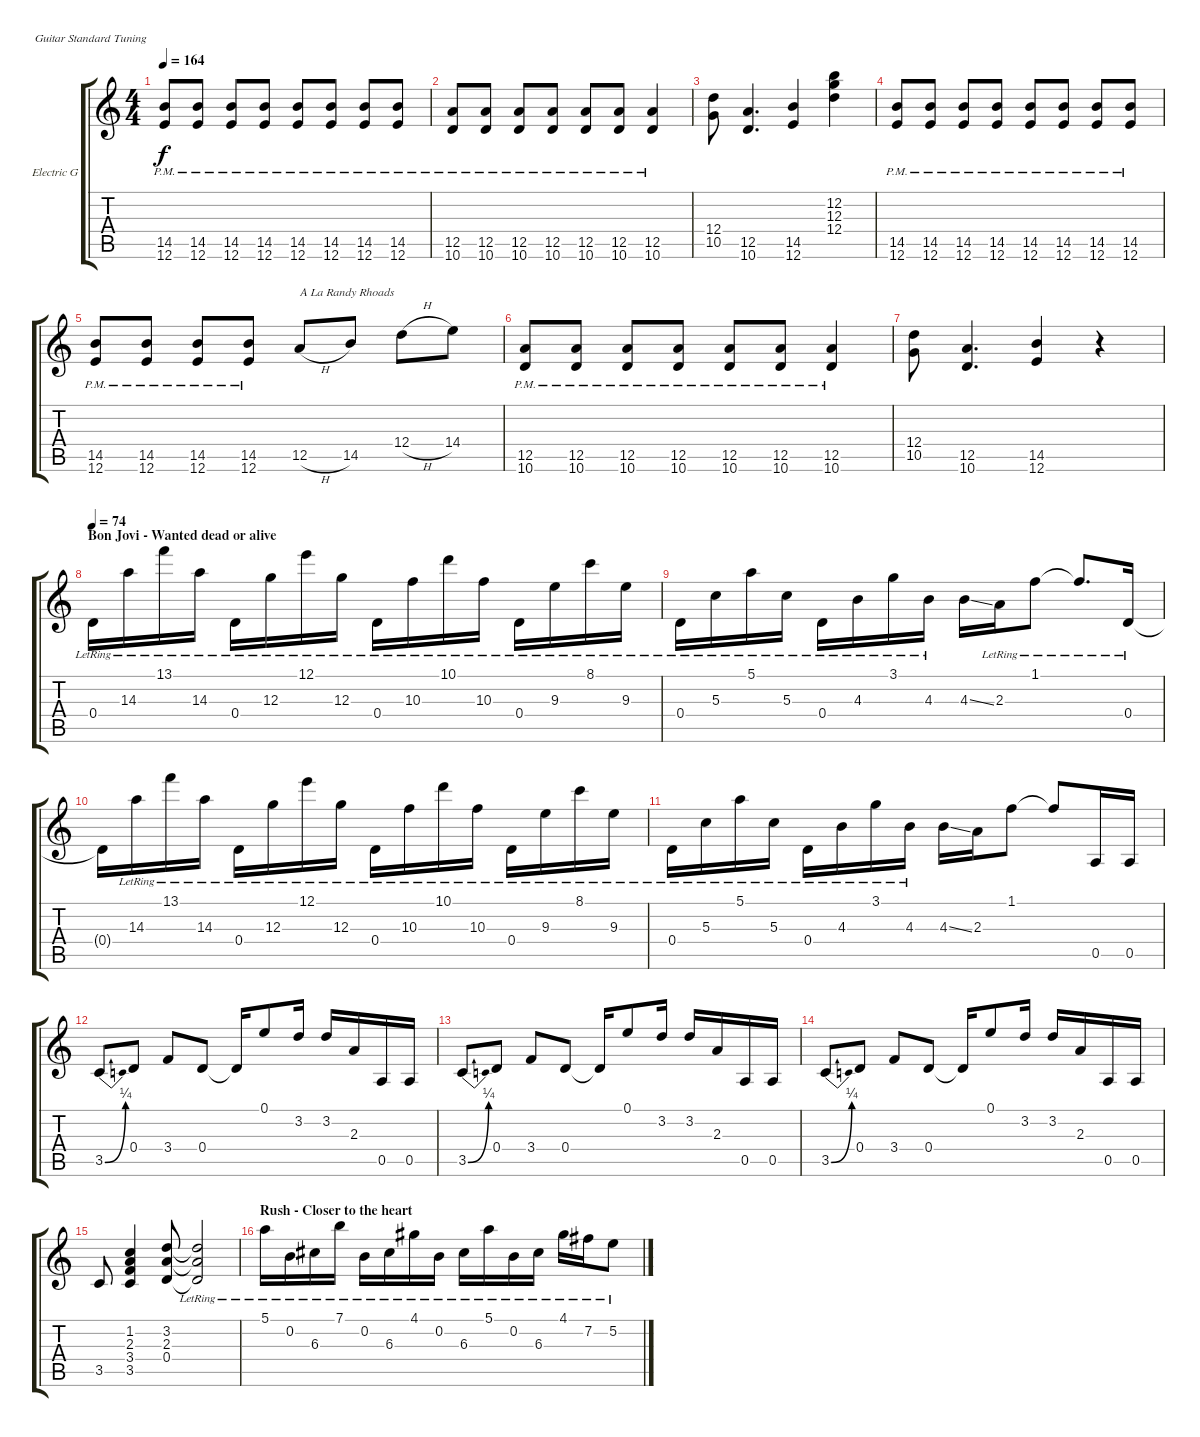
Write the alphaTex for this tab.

\defaultSystemsLayout 4
\bracketExtendMode groupsimilarinstruments
\firstSystemTrackNameOrientation horizontal
\otherSystemsTrackNameOrientation horizontal
\track ("Electric Guitar" "Electric G") {instrument electricguitarclean}
\staff {score tabs}
\tuning (E4 B3 G3 D3 A2 E2)
\ts (4 4)
\tempo 164
\clef g2
\ks c
(14.5{pm} 12.6).8{dy f} (14.5{pm} 12.6).8 (14.5{pm} 12.6).8 (14.5{pm} 12.6).8 (14.5{pm} 12.6).8 (14.5{pm} 12.6).8 (14.5{pm} 12.6).8 (14.5{pm} 12.6).8 |
(12.5{pm} 10.6).8 (12.5{pm} 10.6).8 (12.5{pm} 10.6).8 (12.5{pm} 10.6).8 (12.5{pm} 10.6).8 (12.5{pm} 10.6).8 (12.5{pm} 10.6).4 |
(12.4 10.5).8 (12.5 10.6).4{d} (14.5 12.6).4 (12.2 12.3 12.4).4 |
(14.5{pm} 12.6).8 (14.5{pm} 12.6).8 (14.5{pm} 12.6).8 (14.5{pm} 12.6).8 (14.5{pm} 12.6).8 (14.5{pm} 12.6).8 (14.5{pm} 12.6).8 (14.5{pm} 12.6).8 |
(14.5{pm} 12.6).8 (14.5{pm} 12.6).8 (14.5{pm} 12.6).8 (14.5{pm} 12.6).8 12.5{h}.8{txt "A La Randy Rhoads"} 14.5.8 12.4{h}.8 14.4.8 |
(12.5{pm} 10.6).8 (12.5{pm} 10.6).8 (12.5{pm} 10.6).8 (12.5{pm} 10.6).8 (12.5{pm} 10.6).8 (12.5{pm} 10.6).8 (12.5{pm} 10.6).4 |
(12.4 10.5).8 (12.5 10.6).4{d} (14.5 12.6).4 r.4 |
\section ("" "Bon Jovi - Wanted dead or alive")
\tempo 74
0.4{lr}.16 14.3{lr}.16 13.1{lr}.16 14.3{lr}.16 0.4{lr}.16 12.3{lr}.16 12.1{lr}.16 12.3{lr}.16 0.4{lr}.16 10.3{lr}.16 10.1{lr}.16 10.3{lr}.16 0.4{lr}.16 9.3{lr}.16 8.1{lr}.16 9.3{lr}.16 |
0.4{lr}.16 5.3{lr}.16 5.1{lr}.16 5.3{lr}.16 0.4{lr}.16 4.3{lr}.16 3.1{lr}.16 4.3{lr}.16 4.3{ss}.16 2.3{lr}.16 1.1{lr}.8 1.1{lr t}.8{d} 0.4{lr}.16 |
0.4{t}.16 14.3{lr}.16 13.1{lr}.16 14.3{lr}.16 0.4{lr}.16 12.3{lr}.16 12.1{lr}.16 12.3{lr}.16 0.4{lr}.16 10.3{lr}.16 10.1{lr}.16 10.3{lr}.16 0.4{lr}.16 9.3{lr}.16 8.1{lr}.16 9.3{lr}.16 |
0.4{lr}.16 5.3{lr}.16 5.1{lr}.16 5.3{lr}.16 0.4{lr}.16 4.3{lr}.16 3.1{lr}.16 4.3{lr}.16 4.3{ss}.16 2.3.16 1.1.8 1.1{t}.8 0.5.16 0.5.16 |
3.5{be (bend 0 0 60 1)}.8 0.4.8 3.4.8 0.4.8 0.4{t}.16 0.1.8 3.2.16 3.2.16 2.3.16 0.5.16 0.5.16 |
3.5{be (bend 0 0 60 1)}.8 0.4.8 3.4.8 0.4.8 0.4{t}.16 0.1.8 3.2.16 3.2.16 2.3.16 0.5.16 0.5.16 |
3.5{be (bend 0 0 60 1)}.8 0.4.8 3.4.8 0.4.8 0.4{t}.16 0.1.8 3.2.16 3.2.16 2.3.16 0.5.16 0.5.16 |
3.5.8 (1.2 2.3 3.4 3.5).4 (3.2 2.3 0.4).8 (3.2{lr t} 2.3{lr t} 0.4{lr t}).2 |
\section ("" "Rush - Closer to the heart")
5.1{lr}.16 0.2{lr}.16 6.3{lr}.16 7.1{lr}.16 0.2{lr}.16 6.3{lr}.16 4.1{lr}.16 0.2{lr}.16 6.3{lr}.16 5.1{lr}.16 0.2{lr}.16 6.3{lr}.16 4.1{lr}.16 7.2{lr}.16 5.2{lr}.8
